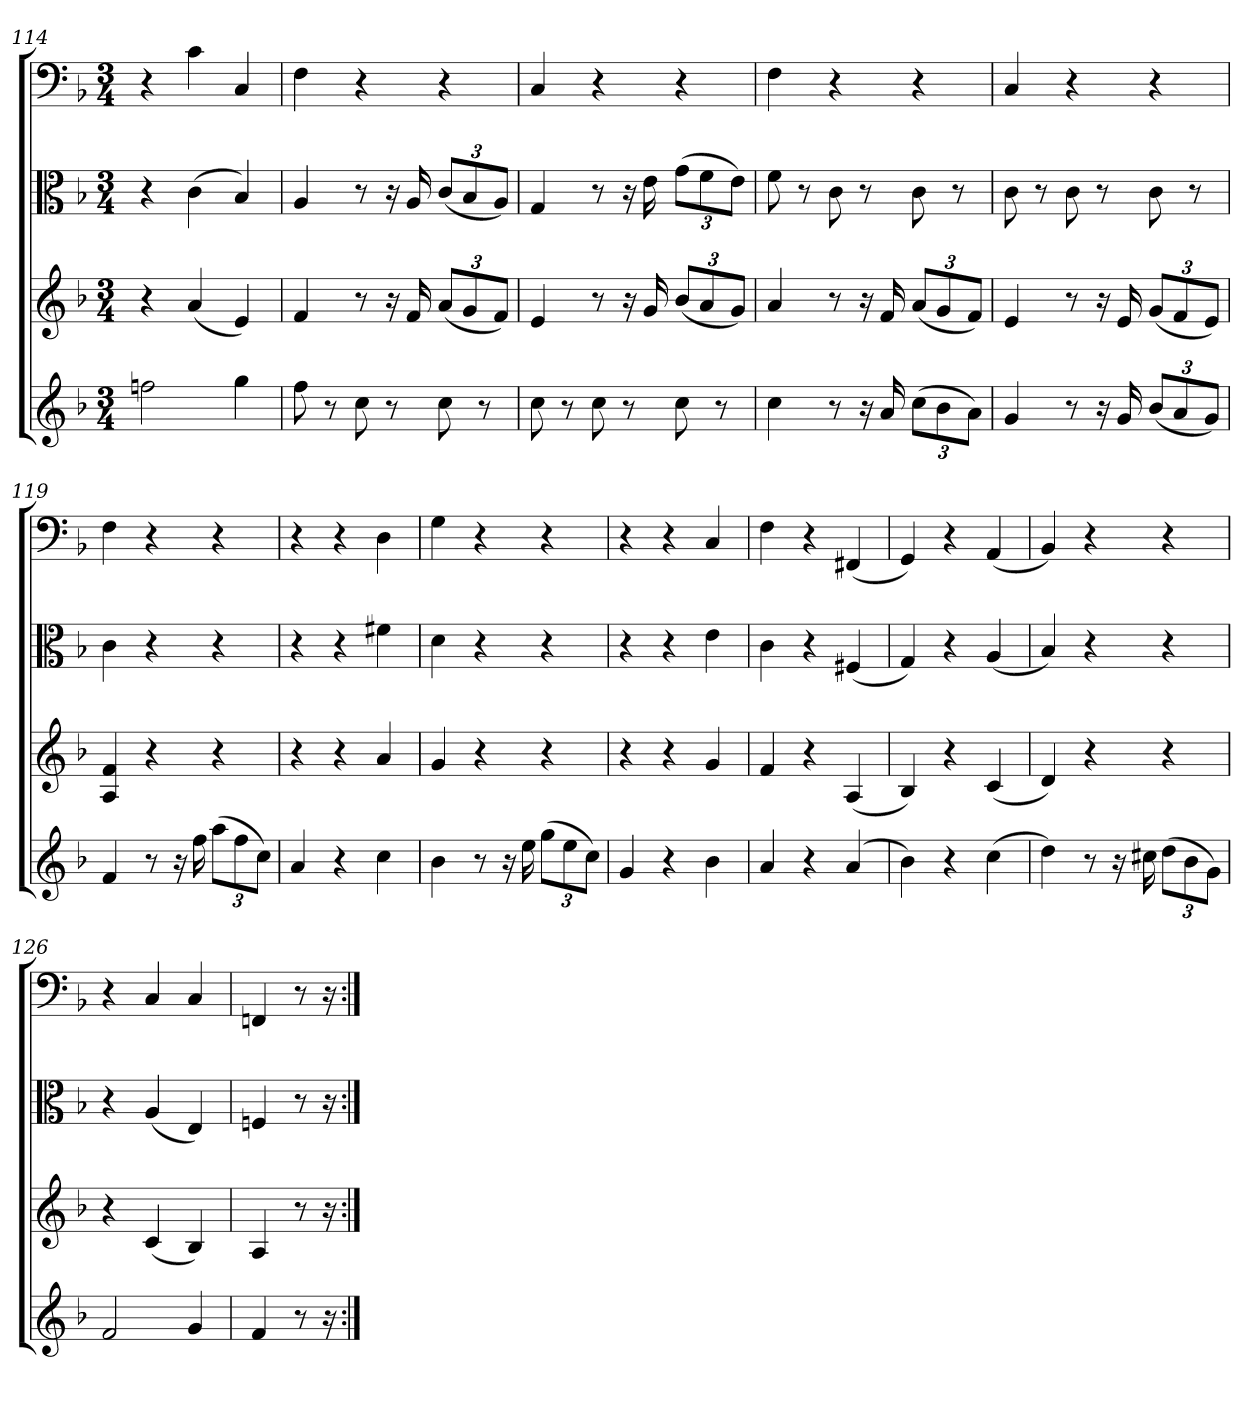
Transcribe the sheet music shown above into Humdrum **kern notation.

**kern	**kern	**kern	**kern
*part4	*part3	*part2	*part1
*staff4	*staff3	*staff2	*staff1
*clefG2	*clefG2	*clefC3	*clefF4
*k[b-]	*k[b-]	*k[b-]	*k[b-]
*F:	*F:	*F:	*F:
*M3/4	*M3/4	*M3/4	*M3/4
=114	=114	=114	=114
2ffn	4r	4r	4r
.	(4a	(4c	4c
4gg	4e)	4B-)	4C
=115	=115	=115	=115
8ff	4f	4A	4F
8r	.	.	.
8cc	8r	8r	4r
8r	16r	16r	.
.	16f	16A	.
8cc	(12a/L	(12c/L	4r
.	12g/	12B-/	.
8r	.	.	.
.	12f/J)	12A/J)	.
=116	=116	=116	=116
8cc	4e	4G	4C
8r	.	.	.
8cc	8r	8r	4r
8r	16r	16r	.
.	16g	16e	.
8cc	(12b-/L	(12g\L	4r
.	12a/	12f\	.
8r	.	.	.
.	12g/J)	12e\J)	.
=117	=117	=117	=117
4cc	4a	8f	4F
.	.	8r	.
8r	8r	8c	4r
16r	16r	8r	.
16a	16f	.	.
(12cc\L	(12a/L	8c	4r
12b-\	12g/	.	.
.	.	8r	.
12a\J)	12f/J)	.	.
=118	=118	=118	=118
4g	4e	8c	4C
.	.	8r	.
8r	8r	8c	4r
16r	16r	8r	.
16g	16e	.	.
(12b-/L	(12g/L	8c	4r
12a/	12f/	.	.
.	.	8r	.
12g/J)	12e/J)	.	.
=119	=119	=119	=119
4f	4A 4f	4c	4F
8r	4r	4r	4r
16r	.	.	.
16ff	.	.	.
(12aa\L	4r	4r	4r
12ff\	.	.	.
12cc\J)	.	.	.
=120	=120	=120	=120
4a	4r	4r	4r
4r	4r	4r	4r
4cc	4a	4f#X	4D
=121	=121	=121	=121
4b-	4g	4d	4G
8r	4r	4r	4r
16r	.	.	.
16ee	.	.	.
(12gg\L	4r	4r	4r
12ee\	.	.	.
12cc\J)	.	.	.
=122	=122	=122	=122
4g	4r	4r	4r
4r	4r	4r	4r
4b-	4g	4e	4C
=123	=123	=123	=123
4a	4f	4c	4F
4r	4r	4r	4r
(4a	(4A	(4F#X	(4FF#X
=124	=124	=124	=124
4b-)	4B-)	4G)	4GG)
4r	4r	4r	4r
(4cc	(4c	(4A	(4AA
=125	=125	=125	=125
4dd)	4d)	4B-)	4BB-)
8r	4r	4r	4r
16r	.	.	.
16cc#X	.	.	.
(12dd\L	4r	4r	4r
12b-\	.	.	.
12g\J)	.	.	.
=126	=126	=126	=126
2f	4r	4r	4r
.	(4c	(4A	4C
4g	4B-)	4E)	4C
=127	=127	=127	=127
4f	4A	4Fn	4FFn
8r	8r	8r	8r
16r	16r	16r	16r
=:|!	=:|!	=:|!	=:|!
*-	*-	*-	*-
